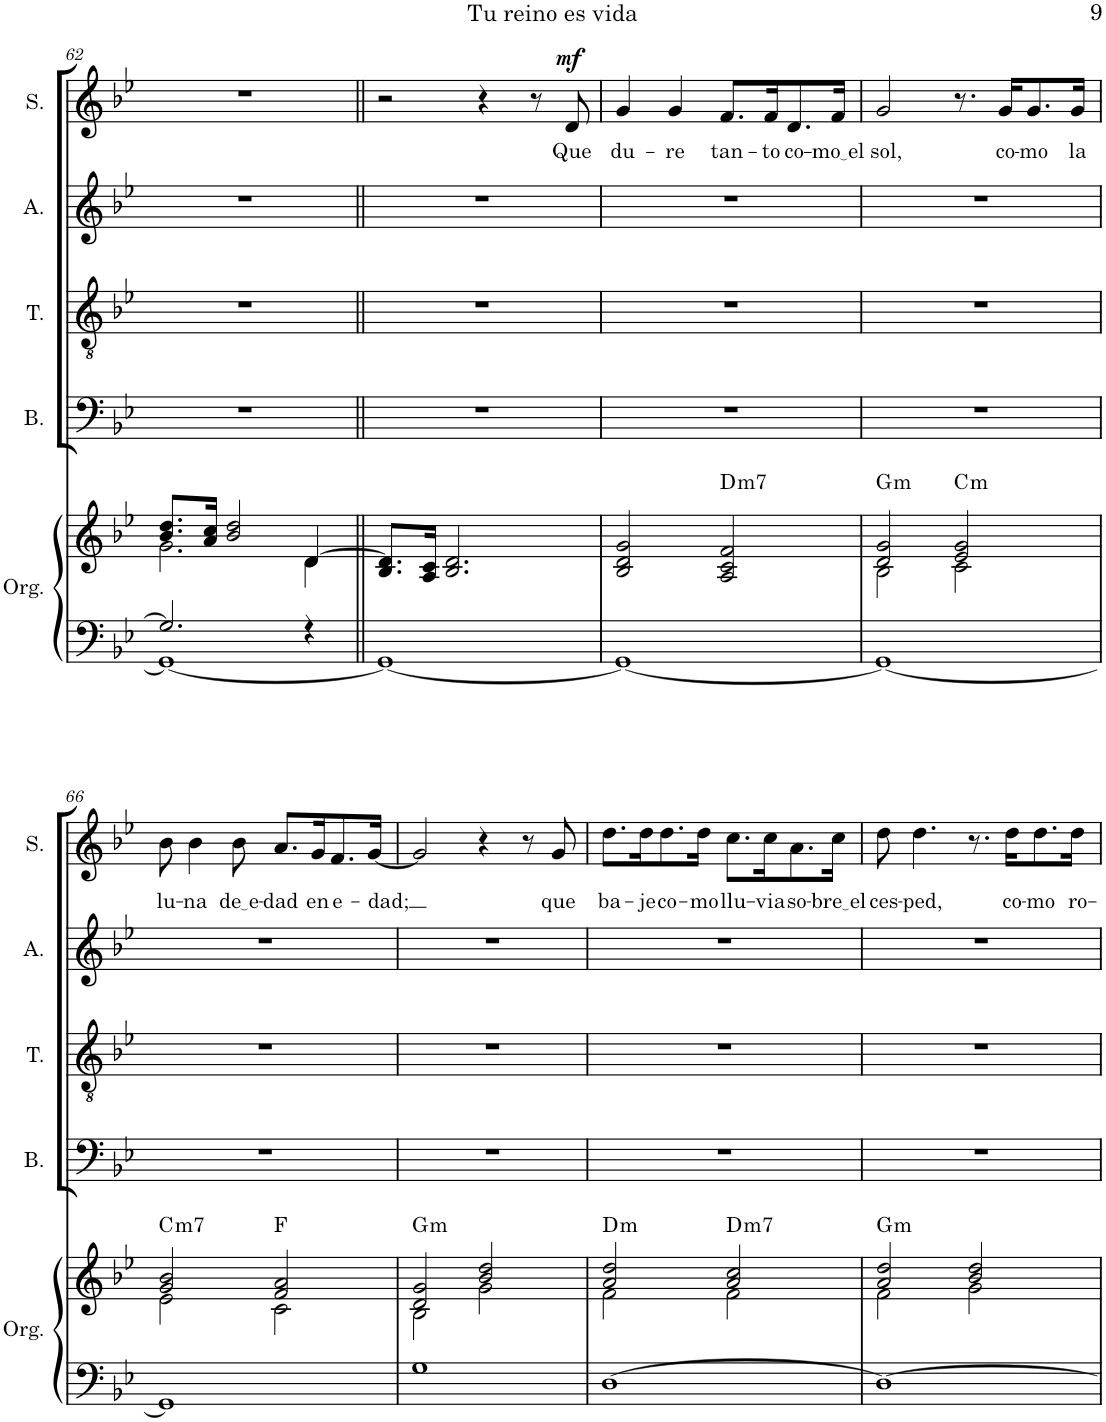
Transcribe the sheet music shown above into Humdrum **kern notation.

**kern	**kern	**harte	**kern	**kern	**kern	**kern	**text	**dynam
*part5	*part5	*part5	*part4	*part3	*part2	*part1	*part1	*part1
*staff6	*staff5	*	*staff4	*staff3	*staff2	*staff1	*staff1	*staff1
*I"Órgano	*	*	*I"Bajo	*I"Tenor	*I"Alto	*I"Soprano	*	*
*	*	*	*I'B.	*I'T.	*I'A.	*I'S.	*	*
!!LO:PB:g=z
*clefF4	*clefG2	*	*clefF4	*clefGv2	*clefG2	*clefG2	*	*
*k[b-e-]	*k[b-e-]	*	*k[b-e-]	*k[b-e-]	*k[b-e-]	*k[b-e-]	*	*
*M2/2	*M2/2	*	*M2/2	*M2/2	*M2/2	*M2/2	*	*
*met(c|)	*met(c|)	*	*met(c|)	*met(c|)	*met(c|)	*met(c|)	*	*
=62	=62	=62	=62	=62	=62	=62	=62	=62
*^	*^	*	*	*	*	*	*	*
2.G/]	1GG_	8.b-/ 8.dd/L	2.g\	.	1r	1r	1r	1r	.	.
.	.	16a/ 16cc/Jk	.	.	.	.	.	.	.	.
.	.	2b-/ 2dd/	.	.	.	.	.	.	.	.
4r	.	[4d/	4d\	.	.	.	.	.	.	.
*v	*v	*	*	*	*	*	*	*	*	*
*	*v	*v	*	*	*	*	*	*	*
=63||	=63||	=63||	=63||	=63||	=63||	=63||	=63||	=63||
1GG_	8.B-/ 8.d/]L	.	1r	1r	1r	2r	.	.
.	16A/ 16c/Jk	.	.	.	.	.	.	.
.	2.B-/ 2.d/	.	.	.	.	.	.	.
.	.	.	.	.	.	4r	.	.
.	.	.	.	.	.	8r	.	.
!	!	!	!	!	!	!	!LO:LY:b	!LO:DY:a
.	.	.	.	.	.	8d/	Que	mf
=64	=64	=64	=64	=64	=64	=64	=64	=64
!	!	!	!	!	!	!	!LO:LY:b	!
1GG_	2B-/ 2d/ 2g/	.	1r	1r	1r	4g/	du-	.
!	!	!	!	!	!	!	!LO:LY:b	!
.	.	.	.	.	.	4g/	-re	.
!	!	!LO:H:kt=m7	!	!	!	!	!LO:LY:b	!
.	2A/ 2c/ 2f/	D:min7	.	.	.	8.f/L	tan-	.
!	!	!	!	!	!	!	!LO:LY:b	!
.	.	.	.	.	.	16f/K	-to	.
!	!	!	!	!	!	!	!LO:LY:b	!
.	.	.	.	.	.	8.d/	co-	.
!	!	!	!	!	!	!	!LO:LY:b	!
.	.	.	.	.	.	16f/Jk	mo el	.
=65	=65	=65	=65	=65	=65	=65	=65	=65
*	*^	*	*	*	*	*	*	*
!	!	!	!LO:H:kt=m	!	!	!	!	!LO:LY:b	!
1GG_	2d/ 2g/	2B-\	G:min	1r	1r	1r	2g/	sol,	.
!	!	!	!LO:H:kt=m	!	!	!	!	!	!
.	2e-/ 2g/	2c\	C:min	.	.	.	8.r	.	.
!	!	!	!	!	!	!	!	!LO:LY:b	!
.	.	.	.	.	.	.	16g/KL	co-	.
!	!	!	!	!	!	!	!	!LO:LY:b	!
.	.	.	.	.	.	.	8.g/	-mo	.
!	!	!	!	!	!	!	!	!LO:LY:b	!
.	.	.	.	.	.	.	16g/Jk	la	.
!!LO:LB:g=z
=66	=66	=66	=66	=66	=66	=66	=66	=66	=66
!	!	!	!LO:H:kt=m7	!	!	!	!	!LO:LY:b	!
1GG]	2g/ 2b-/	2e-\	C:min7	1r	1r	1r	8b-\	lu-	.
!	!	!	!	!	!	!	!	!LO:LY:b	!
.	.	.	.	.	.	.	4b-\	-na	.
!	!	!	!	!	!	!	!	!LO:LY:b	!
.	.	.	.	.	.	.	8b-\	de e	.
!	!	!	!	!	!	!	!	!LO:LY:b	!
.	2f/ 2a/	2c\	F:maj	.	.	.	8.a/L	-dad	.
!	!	!	!	!	!	!	!	!LO:LY:b	!
.	.	.	.	.	.	.	16g/K	en	.
!	!	!	!	!	!	!	!	!LO:LY:b	!
.	.	.	.	.	.	.	8.f/	e-	.
!	!	!	!	!	!	!	!	!LO:LY:b	!
.	.	.	.	.	.	.	[16g/Jk	-dad;	.
=67	=67	=67	=67	=67	=67	=67	=67	=67	=67
!	!	!	!LO:H:kt=m	!	!	!	!	!	!
1G	2d/ 2g/	2B-\	G:min	1r	1r	1r	2g/]	.	.
.	2b-/ 2dd/	2g\	.	.	.	.	4r	.	.
.	.	.	.	.	.	.	8r	.	.
!	!	!	!	!	!	!	!	!LO:LY:b	!
.	.	.	.	.	.	.	8g/	que	.
=68	=68	=68	=68	=68	=68	=68	=68	=68	=68
!	!	!	!LO:H:kt=m	!	!	!	!	!LO:LY:b	!
[1D	2a/ 2dd/	2f\	D:min	1r	1r	1r	8.dd\L	ba-	.
!	!	!	!	!	!	!	!	!LO:LY:b	!
.	.	.	.	.	.	.	16dd\K	-je	.
!	!	!	!	!	!	!	!	!LO:LY:b	!
.	.	.	.	.	.	.	8.dd\	co-	.
!	!	!	!	!	!	!	!	!LO:LY:b	!
.	.	.	.	.	.	.	16dd\Jk	-mo	.
!	!	!	!LO:H:kt=m7	!	!	!	!	!LO:LY:b	!
.	2a/ 2cc/	2f\	D:min7	.	.	.	8.cc\L	llu-	.
!	!	!	!	!	!	!	!	!LO:LY:b	!
.	.	.	.	.	.	.	16cc\K	-via	.
!	!	!	!	!	!	!	!	!LO:LY:b	!
.	.	.	.	.	.	.	8.a\	so-	.
!	!	!	!	!	!	!	!	!LO:LY:b	!
.	.	.	.	.	.	.	16cc\Jk	bre el	.
=69	=69	=69	=69	=69	=69	=69	=69	=69	=69
!	!	!	!LO:H:kt=m	!	!	!	!	!LO:LY:b	!
1D_	2a/ 2dd/	2f\	G:min	1r	1r	1r	8dd\	ces-	.
!	!	!	!	!	!	!	!	!LO:LY:b	!
.	.	.	.	.	.	.	4.dd\	-ped,	.
.	2b-/ 2dd/	2g\	.	.	.	.	8.r	.	.
!	!	!	!	!	!	!	!	!LO:LY:b	!
.	.	.	.	.	.	.	16dd\KL	co-	.
!	!	!	!	!	!	!	!	!LO:LY:b	!
.	.	.	.	.	.	.	8.dd\	-mo	.
!	!	!	!	!	!	!	!	!LO:LY:b	!
.	.	.	.	.	.	.	16dd\Jk	ro-	.
*	*v	*v	*	*	*	*	*	*	*
=	=	=	=	=	=	=	=	=
*-	*-	*-	*-	*-	*-	*-	*-	*-
